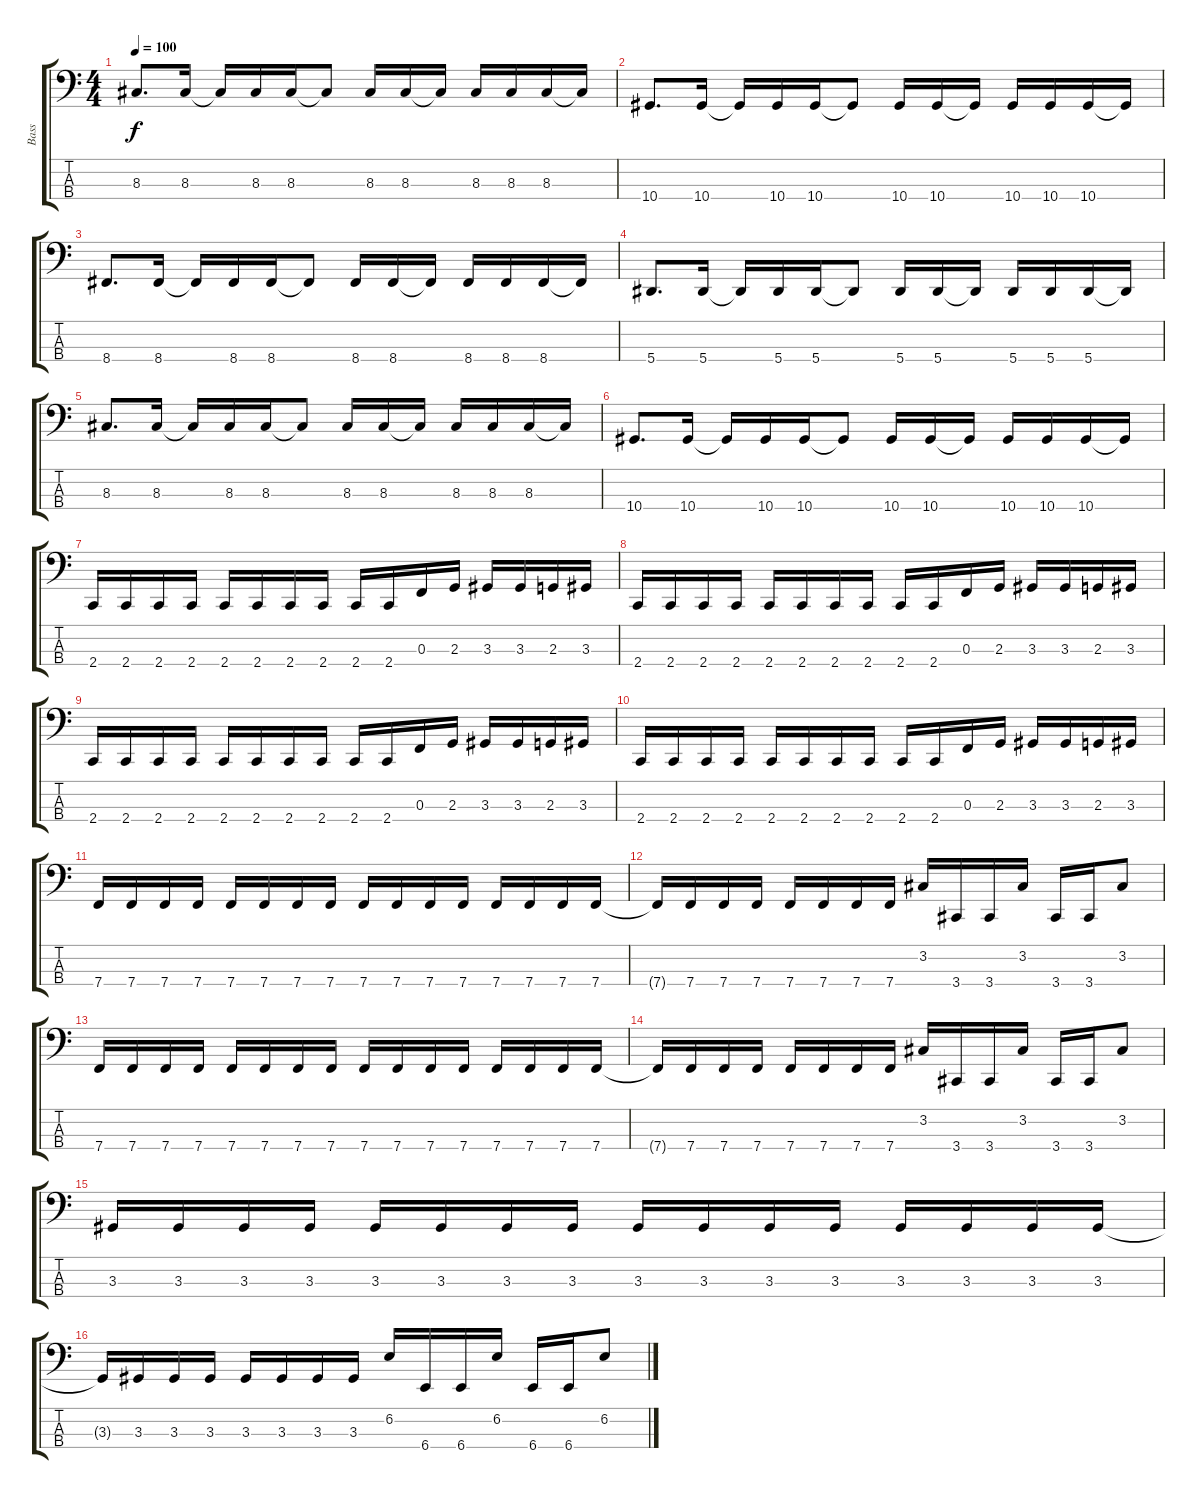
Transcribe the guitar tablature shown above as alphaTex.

\track ("Bass" "Bass") {instrument electricbassfinger}
\staff {score tabs}
\tuning (Eb2 Bb1 F1 Bb0) {hide}
\ts (4 4)
\tempo 100
\clef f4
\ks c
8.3.8{d dy f} 8.3.16 8.3{t}.16 8.3.16 8.3.16 8.3{t}.8 8.3.16 8.3.16 8.3{t}.16 8.3.16 8.3.16 8.3.16 8.3{t}.16 |
10.4.8{d} 10.4.16 10.4{t}.16 10.4.16 10.4.16 10.4{t}.8 10.4.16 10.4.16 10.4{t}.16 10.4.16 10.4.16 10.4.16 10.4{t}.16 |
8.4.8{d} 8.4.16 8.4{t}.16 8.4.16 8.4.16 8.4{t}.8 8.4.16 8.4.16 8.4{t}.16 8.4.16 8.4.16 8.4.16 8.4{t}.16 |
5.4.8{d} 5.4.16 5.4{t}.16 5.4.16 5.4.16 5.4{t}.8 5.4.16 5.4.16 5.4{t}.16 5.4.16 5.4.16 5.4.16 5.4{t}.16 |
8.3.8{d} 8.3.16 8.3{t}.16 8.3.16 8.3.16 8.3{t}.8 8.3.16 8.3.16 8.3{t}.16 8.3.16 8.3.16 8.3.16 8.3{t}.16 |
10.4.8{d} 10.4.16 10.4{t}.16 10.4.16 10.4.16 10.4{t}.8 10.4.16 10.4.16 10.4{t}.16 10.4.16 10.4.16 10.4.16 10.4{t}.16 |
2.4.16 2.4.16 2.4.16 2.4.16 2.4.16 2.4.16 2.4.16 2.4.16 2.4.16 2.4.16 0.3.16 2.3.16 3.3.16 3.3.16 2.3.16 3.3.16 |
2.4.16 2.4.16 2.4.16 2.4.16 2.4.16 2.4.16 2.4.16 2.4.16 2.4.16 2.4.16 0.3.16 2.3.16 3.3.16 3.3.16 2.3.16 3.3.16 |
2.4.16 2.4.16 2.4.16 2.4.16 2.4.16 2.4.16 2.4.16 2.4.16 2.4.16 2.4.16 0.3.16 2.3.16 3.3.16 3.3.16 2.3.16 3.3.16 |
2.4.16 2.4.16 2.4.16 2.4.16 2.4.16 2.4.16 2.4.16 2.4.16 2.4.16 2.4.16 0.3.16 2.3.16 3.3.16 3.3.16 2.3.16 3.3.16 |
7.4.16 7.4.16 7.4.16 7.4.16 7.4.16 7.4.16 7.4.16 7.4.16 7.4.16 7.4.16 7.4.16 7.4.16 7.4.16 7.4.16 7.4.16 7.4.16 |
7.4{t}.16 7.4.16 7.4.16 7.4.16 7.4.16 7.4.16 7.4.16 7.4.16 3.2.16 3.4.16 3.4.16 3.2.16 3.4.16 3.4.16 3.2.8 |
7.4.16 7.4.16 7.4.16 7.4.16 7.4.16 7.4.16 7.4.16 7.4.16 7.4.16 7.4.16 7.4.16 7.4.16 7.4.16 7.4.16 7.4.16 7.4.16 |
7.4{t}.16 7.4.16 7.4.16 7.4.16 7.4.16 7.4.16 7.4.16 7.4.16 3.2.16 3.4.16 3.4.16 3.2.16 3.4.16 3.4.16 3.2.8 |
3.3.16 3.3.16 3.3.16 3.3.16 3.3.16 3.3.16 3.3.16 3.3.16 3.3.16 3.3.16 3.3.16 3.3.16 3.3.16 3.3.16 3.3.16 3.3.16 |
3.3{t}.16 3.3.16 3.3.16 3.3.16 3.3.16 3.3.16 3.3.16 3.3.16 6.2.16 6.4.16 6.4.16 6.2.16 6.4.16 6.4.16 6.2.8
